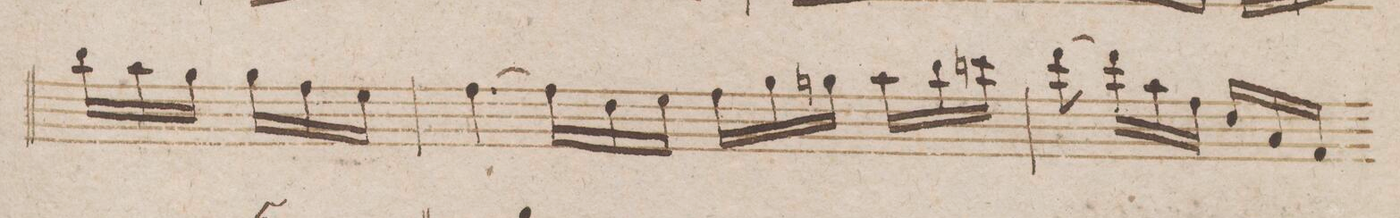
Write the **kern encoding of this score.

**kern	**dynam
*I"Fagotto 1mo	*
*clefF4	*
*k[b-e-]	*
*M6/8	*
24d\LL	.
24c\	.
24B-\JJ	.
24B-\LL	.
24A\	.
24G\JJ	.
=33	=33
[4.A\	.
24A\LL]	.
24F\	.
24G\JJ	.
24A\LL	.
24B-\	.
24Bn\JJ	.
24c\LL	.
24d\	.
24en\JJ	.
=34	=34
[8f\	.
24f\LL]	.
24c\	.
24A\JJ	.
24F/LL	.
24C/	.
24AA/JJ	.
*-	*-
